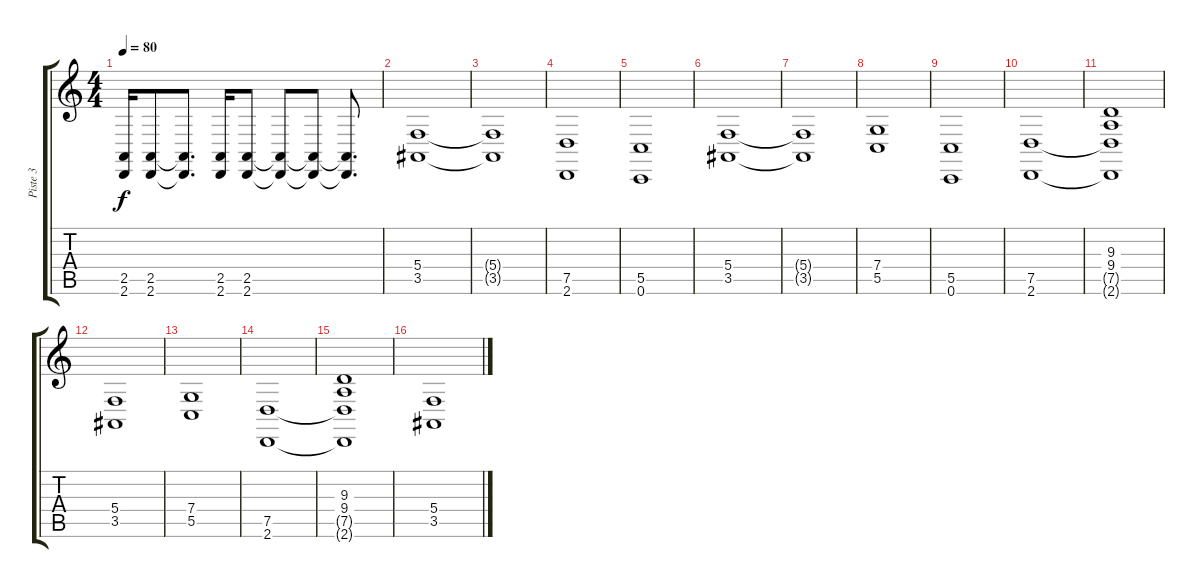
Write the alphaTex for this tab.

\track ("Piste 3" "Piste 3") {instrument stringensemble1}
\staff {score tabs}
\tuning (D4 A3 F3 C3 G2 C2) {hide}
\ts (4 4)
\tempo 80
\clef g2
\ks c
(2.5 2.6).16{dy f} (2.5 2.6).8 (2.5{t} 2.6{t}).8{d} (2.5 2.6).16 (2.5 2.6).8 (2.5{t} 2.6{t}).8 (2.5{t} 2.6{t}).8 (2.5{t} 2.6{t}).8{d} |
(5.4 3.5).1 |
(5.4{t} 3.5{t}).1 |
(7.5 2.6).1 |
(5.5 0.6).1 |
(5.4 3.5).1 |
(5.4{t} 3.5{t}).1 |
(7.4 5.5).1 |
(5.5 0.6).1 |
(7.5 2.6).1 |
(9.3 9.4 7.5{t} 2.6{t}).1 |
(5.4 3.5).1 |
(7.4 5.5).1 |
(7.5 2.6).1 |
(9.3 9.4 7.5{t} 2.6{t}).1 |
(5.4 3.5).1
